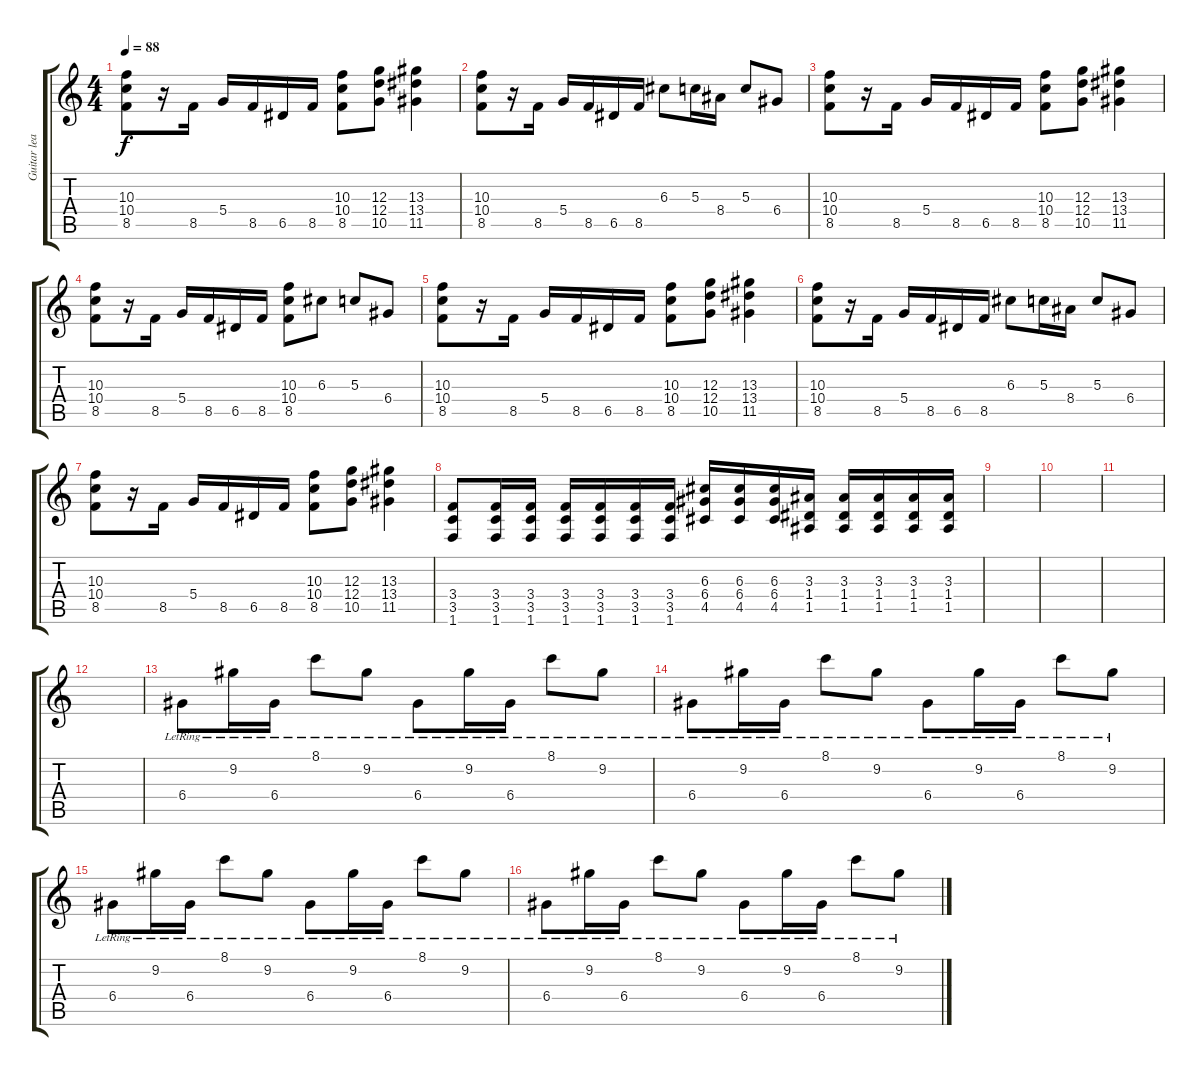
\track ("Guitar lead" "Guitar lea") {instrument electricguitarclean}
\staff {score tabs}
\tuning (E4 B3 G3 D3 A2 E2) {hide}
\ts (4 4)
\tempo 88
\clef g2
\ks c
(10.3 10.4 8.5).8{dy f} r.16 8.5.16 5.4.16 8.5.16 6.5.16 8.5.16 (10.3 10.4 8.5).8 (12.3 12.4 10.5).8 (13.3 13.4 11.5).4 |
(10.3 10.4 8.5).8 r.16 8.5.16 5.4.16 8.5.16 6.5.16 8.5.16 6.3.8 5.3.16 8.4.16 5.3.8 6.4.8 |
(10.3 10.4 8.5).8 r.16 8.5.16 5.4.16 8.5.16 6.5.16 8.5.16 (10.3 10.4 8.5).8 (12.3 12.4 10.5).8 (13.3 13.4 11.5).4 |
(10.3 10.4 8.5).8 r.16 8.5.16 5.4.16 8.5.16 6.5.16 8.5.16 (10.3 10.4 8.5).8 6.3.8 5.3.8 6.4.8 |
(10.3 10.4 8.5).8 r.16 8.5.16 5.4.16 8.5.16 6.5.16 8.5.16 (10.3 10.4 8.5).8 (12.3 12.4 10.5).8 (13.3 13.4 11.5).4 |
(10.3 10.4 8.5).8 r.16 8.5.16 5.4.16 8.5.16 6.5.16 8.5.16 6.3.8 5.3.16 8.4.16 5.3.8 6.4.8 |
(10.3 10.4 8.5).8 r.16 8.5.16 5.4.16 8.5.16 6.5.16 8.5.16 (10.3 10.4 8.5).8 (12.3 12.4 10.5).8 (13.3 13.4 11.5).4 |
(3.4 3.5 1.6).8 (3.4 3.5 1.6).16 (3.4 3.5 1.6).16 (3.4 3.5 1.6).16 (3.4 3.5 1.6).16 (3.4 3.5 1.6).16 (3.4 3.5 1.6).16 (6.3 6.4 4.5).16 (6.3 6.4 4.5).16 (6.3 6.4 4.5).16 (3.3 1.4 1.5).16 (3.3 1.4 1.5).16 (3.3 1.4 1.5).16 (3.3 1.4 1.5).16 (3.3 1.4 1.5).16 |
|
|
|
|
6.4{lr}.8{instrument electricguitarclean} 9.2{lr}.16 6.4{lr}.16 8.1{lr}.8 9.2{lr}.8 6.4{lr}.8 9.2{lr}.16 6.4{lr}.16 8.1{lr}.8 9.2{lr}.8 |
6.4{lr}.8 9.2{lr}.16 6.4{lr}.16 8.1{lr}.8 9.2{lr}.8 6.4{lr}.8 9.2{lr}.16 6.4{lr}.16 8.1{lr}.8 9.2{lr}.8 |
6.4{lr}.8 9.2{lr}.16 6.4{lr}.16 8.1{lr}.8 9.2{lr}.8 6.4{lr}.8 9.2{lr}.16 6.4{lr}.16 8.1{lr}.8 9.2{lr}.8 |
6.4{lr}.8 9.2{lr}.16 6.4{lr}.16 8.1{lr}.8 9.2{lr}.8 6.4{lr}.8 9.2{lr}.16 6.4{lr}.16 8.1{lr}.8 9.2{lr}.8
